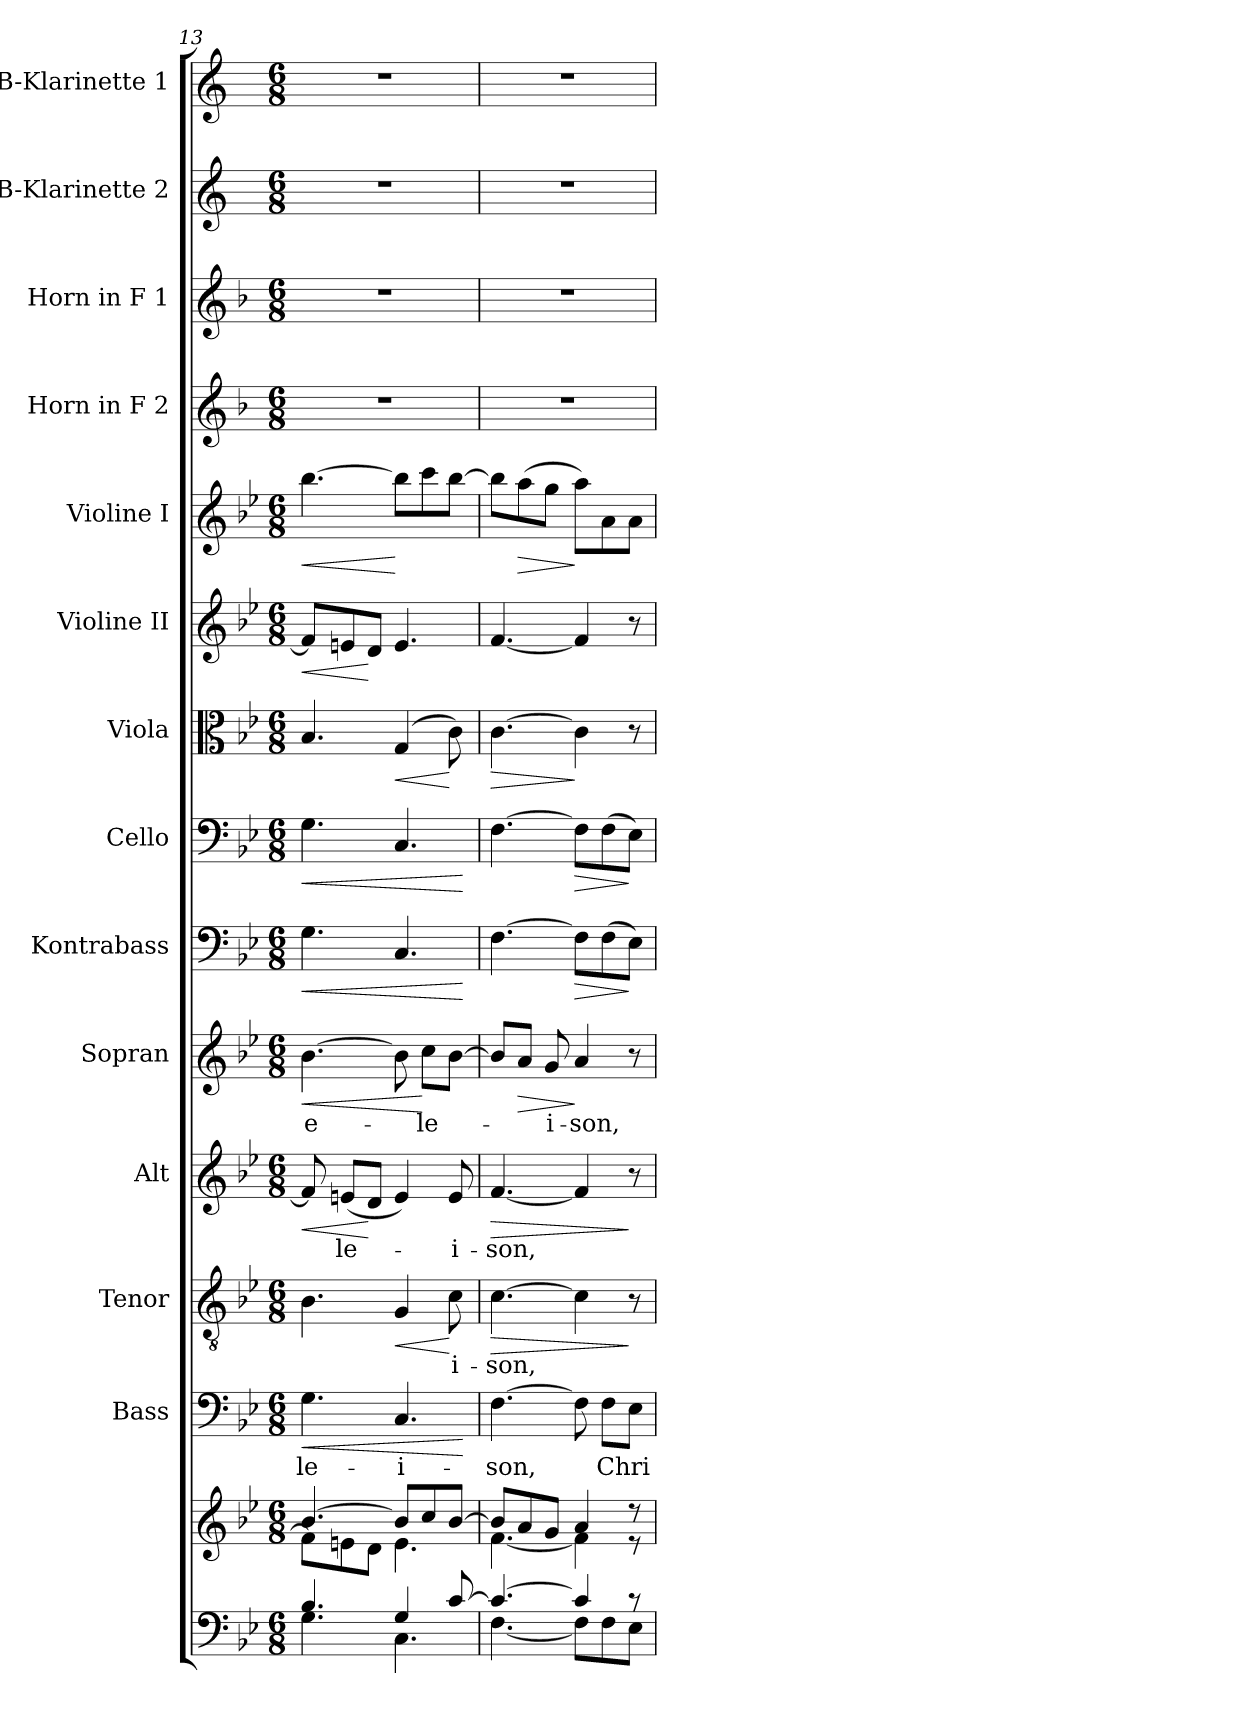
**kern	**kern	**kern	**text	**dynam	**kern	**text	**dynam	**kern	**text	**dynam	**kern	**text	**dynam	**kern	**dynam	**kern	**dynam	**kern	**dynam	**kern	**dynam	**kern	**dynam	**kern	**kern	**kern	**kern
*part14	*part14	*part13	*part13	*part13	*part12	*part12	*part12	*part11	*part11	*part11	*part10	*part10	*part10	*part9	*part9	*part8	*part8	*part7	*part7	*part6	*part6	*part5	*part5	*part4	*part3	*part2	*part1
*staff15	*staff14	*staff13	*staff13	*staff13	*staff12	*staff12	*staff12	*staff11	*staff11	*staff11	*staff10	*staff10	*staff10	*staff9	*staff9	*staff8	*staff8	*staff7	*staff7	*staff6	*staff6	*staff5	*staff5	*staff4	*staff3	*staff2	*staff1
*	*	*I"Bass	*	*	*I"Tenor	*	*	*I"Alt	*	*	*I"Sopran	*	*	*I"Kontrabass	*	*I"Cello	*	*I"Viola	*	*I"Violine II	*	*I"Violine I	*	*I"Horn in F 2	*I"Horn in F 1	*I"B-Klarinette 2	*I"B-Klarinette 1
*	*	*I'B.	*	*	*I'T.	*	*	*I'A.	*	*	*I'S.	*	*	*I'Kb.	*	*	*	*I'Vla.	*	*I'Vl. II	*	*I'Vl. I	*	*	*	*I'B Kl. 2	*I'B Kl. 1
!!LO:PB:g=z
*clefF4	*clefG2	*clefF4	*	*	*clefGv2	*	*	*clefG2	*	*	*clefG2	*	*	*clefF4	*	*clefF4	*	*clefC3	*	*clefG2	*	*clefG2	*	*clefG2	*clefG2	*clefG2	*clefG2
*	*	*	*	*	*	*	*	*	*	*	*	*	*	*ITrd7c12	*	*	*	*	*	*	*	*	*	*ITrd4c7	*ITrd4c7	*ITrd1c2	*ITrd1c2
*k[b-e-]	*k[b-e-]	*k[b-e-]	*	*	*k[b-e-]	*	*	*k[b-e-]	*	*	*k[b-e-]	*	*	*k[b-e-]	*	*k[b-e-]	*	*k[b-e-]	*	*k[b-e-]	*	*k[b-e-]	*	*k[b-e-]	*k[b-e-]	*k[b-e-]	*k[b-e-]
*B-:	*B-:	*B-:	*	*	*B-:	*	*	*B-:	*	*	*B-:	*	*	*B-:	*	*B-:	*	*B-:	*	*B-:	*	*B-:	*	*B-:	*B-:	*B-:	*B-:
*M6/8	*M6/8	*M6/8	*	*	*M6/8	*	*	*M6/8	*	*	*M6/8	*	*	*M6/8	*	*M6/8	*	*M6/8	*	*M6/8	*	*M6/8	*	*M6/8	*M6/8	*M6/8	*M6/8
=13	=13	=13	=13	=13	=13	=13	=13	=13	=13	=13	=13	=13	=13	=13	=13	=13	=13	=13	=13	=13	=13	=13	=13	=13	=13	=13	=13
*^	*^	*	*	*	*	*	*	*	*	*	*	*	*	*	*	*	*	*	*	*	*	*	*	*	*	*	*
!	!	!	!	!	!LO:LY:b	!LO:HP:b	!	!	!	!	!	!LO:HP:b	!	!LO:LY:b	!LO:HP:b	!	!LO:HP:b	!	!LO:HP:b	!	!	!	!LO:HP:b	!	!LO:HP:b	!	!	!	!
4.B-/	4.G\	[>4.b-/	8f\L]	4.G\	-le-	<	4.B-\	.	.	8f/]	.	<	[4.b-\	e-	<	4.GG\	<	4.G\	<	4.B-/	.	8f/L]	<	[4.bb-\	<	2.r	2.r	2.r	2.r
!	!	!	!	!	!	!	!	!	!	!	!LO:LY:b	!	!	!	!	!	!	!	!	!	!	!	!	!	!	!	!	!	!
.	.	.	8en\	.	.	.	.	.	.	(<8en/L	-le-	.	.	.	.	.	.	.	.	.	.	8en/	.	.	.	.	.	.	.
.	.	.	8d\J	.	.	.	.	.	.	8d/J	.	[	.	.	.	.	.	.	.	.	.	8d/J	[	.	.	.	.	.	.
!	!	!	!	!	!LO:LY:b	!	!	!	!LO:HP:b	!	!	!	!	!	!	!	!	!	!	!	!LO:HP:b	!	!	!	!	!	!	!	!
4G/	4.C\	8b-/L]	4.e\	4.C/	-i-	.	4G/	.	<	4e/)	.	.	8b-\]	.	.	4.CC/	.	4.C/	.	(4G/	<	4.e/	.	8bb-\L]	[	.	.	.	.
!	!	!	!	!	!	!	!	!	!	!	!	!	!	!LO:LY:b	!	!	!	!	!	!	!	!	!	!	!	!	!	!	!
.	.	8cc/	.	.	.	.	.	.	.	.	.	.	8cc\L	-le-	[	.	.	.	.	.	.	.	.	8ccc\	.	.	.	.	.
!	!	!	!	!	!	!	!	!LO:LY:b	!	!	!LO:LY:b	!	!	!	!	!	!	!	!	!	!	!	!	!	!	!	!	!	!
[>8c/	.	[>8b-/J	.	.	.	.	8c\	-i-	[	8e/	-i-	.	[8b-\J	.	.	.	.	.	.	8c\)	[	.	.	[8bb-\J	.	.	.	.	.
*v	*v	*	*	*	*	*	*	*	*	*	*	*	*	*	*	*	*	*	*	*	*	*	*	*	*	*	*	*	*
*	*v	*v	*	*	*	*	*	*	*	*	*	*	*	*	*	*	*	*	*	*	*	*	*	*	*	*	*	*
.	.	.	.	[	.	.	.	.	.	.	.	.	.	.	[	.	[	.	.	.	.	.	.	.	.	.	.
=14	=14	=14	=14	=14	=14	=14	=14	=14	=14	=14	=14	=14	=14	=14	=14	=14	=14	=14	=14	=14	=14	=14	=14	=14	=14	=14	=14
*^	*^	*	*	*	*	*	*	*	*	*	*	*	*	*	*	*	*	*	*	*	*	*	*	*	*	*	*
!	!	!	!	!	!LO:LY:b	!	!	!LO:LY:b	!LO:HP:b	!	!LO:LY:b	!LO:HP:b	!	!	!	!	!	!	!	!	!LO:HP:b	!	!	!	!	!	!	!	!
4.c/_	[<4.F\	8b-/L]	[<4.f\	[4.F\	-son,	.	[4.c\	-son,	>	[4.f/	-son,	>	8b-/L]	.	.	[4.FF\	.	[4.F\	.	[4.c\	>	[4.f/	.	8bb-\L]	.	2.r	2.r	2.r	2.r
!	!	!	!	!	!	!	!	!	!	!	!	!	!	!	!LO:HP:b	!	!	!	!	!	!	!	!	!	!LO:HP:b	!	!	!	!
.	.	8a/	.	.	.	.	.	.	.	.	.	.	8a/J	.	>	.	.	.	.	.	.	.	.	(>8aa\	>	.	.	.	.
!	!	!	!	!	!	!	!	!	!	!	!	!	!	!LO:LY:b	!	!	!	!	!	!	!	!	!	!	!	!	!	!	!
.	.	8g/J	.	.	.	.	.	.	.	.	.	.	8g/	-i-	.	.	.	.	.	.	.	.	.	8gg\J	.	.	.	.	.
!	!	!	!	!	!	!	!	!	!	!	!	!	!	!LO:LY:b	!	!	!LO:HP:b	!	!LO:HP:b	!	!	!	!	!	!	!	!	!	!
4c/]	8F\L]	4a/	4f\]	8F\]	.	.	4c\]	.	.	4f/]	.	.	4a/	-son,	]	8FF\L]	>	8F\L]	>	4c\]	]	4f/]	.	8aa\L)	]	.	.	.	.
!	!	!	!	!	!LO:LY:b	!	!	!	!	!	!	!	!	!	!	!	!	!	!	!	!	!	!	!	!	!	!	!	!
.	8F\	.	.	8F\L	Chri-	.	.	.	.	.	.	.	.	.	.	(>8FF\	.	(>8F\	.	.	.	.	.	8a\	.	.	.	.	.
8rc	8E-\J	8r	8r	8E-\J	.	.	8r	.	]	8r	.	]	8r	.	.	8EE-\J)	]	8E-\J)	]	8r	.	8r	.	8a\J	.	.	.	.	.
*v	*v	*	*	*	*	*	*	*	*	*	*	*	*	*	*	*	*	*	*	*	*	*	*	*	*	*	*	*	*
*	*v	*v	*	*	*	*	*	*	*	*	*	*	*	*	*	*	*	*	*	*	*	*	*	*	*	*	*	*
=	=	=	=	=	=	=	=	=	=	=	=	=	=	=	=	=	=	=	=	=	=	=	=	=	=	=	=
*-	*-	*-	*-	*-	*-	*-	*-	*-	*-	*-	*-	*-	*-	*-	*-	*-	*-	*-	*-	*-	*-	*-	*-	*-	*-	*-	*-
